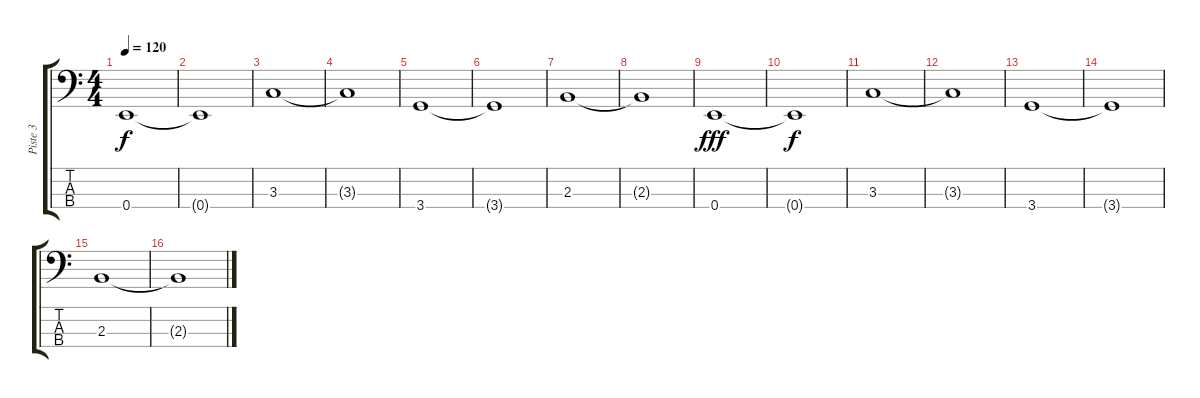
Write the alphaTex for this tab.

\track ("Piste 3" "Piste 3") {instrument electricbassfinger}
\staff {score tabs}
\tuning (G2 D2 A1 E1) {hide}
\ts (4 4)
\tempo 120
\clef f4
\ks c
0.4.1{dy f} |
0.4{t}.1 |
3.3.1 |
3.3{t}.1 |
3.4.1 |
3.4{t}.1 |
2.3.1 |
2.3{t}.1 |
0.4.1{dy fff} |
0.4{t}.1{dy f} |
3.3.1 |
3.3{t}.1 |
3.4.1 |
3.4{t}.1 |
2.3.1 |
2.3{t}.1
